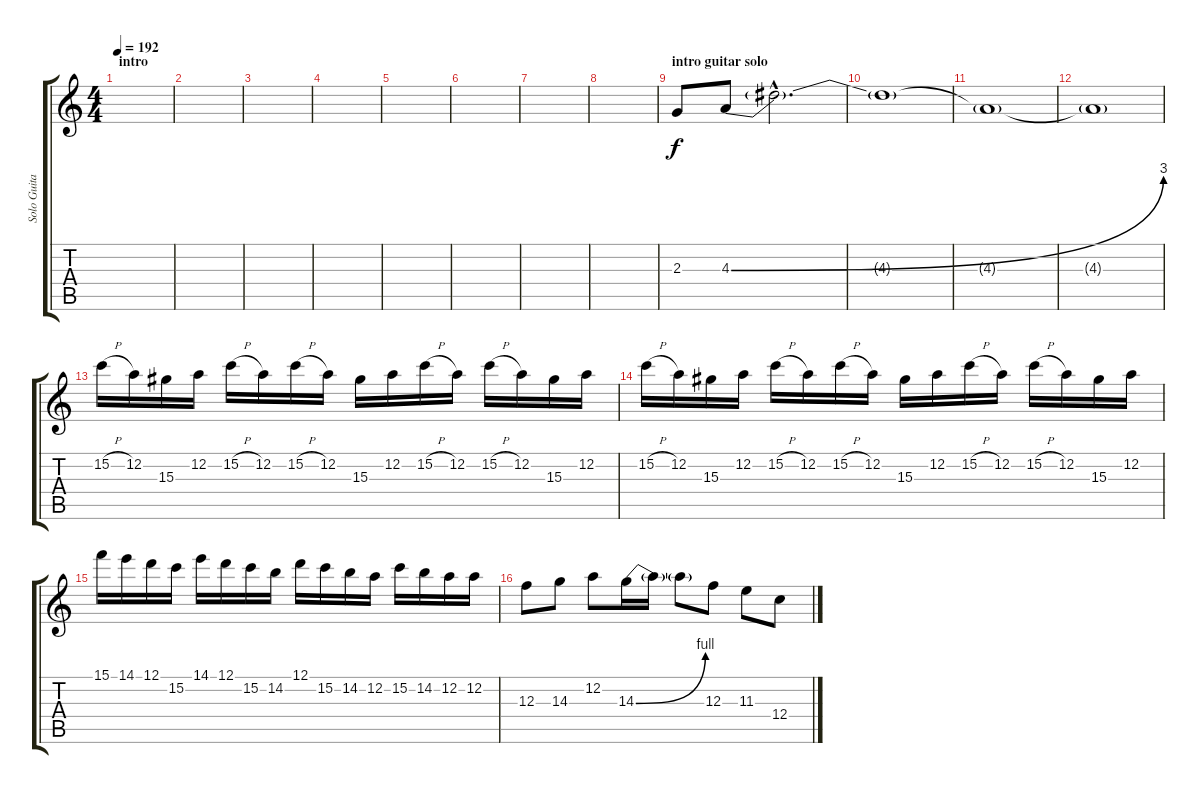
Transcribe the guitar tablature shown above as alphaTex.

\track ("Solo Guitar" "Solo Guita") {instrument distortionguitar}
\staff {score tabs}
\tuning (D4 A3 F3 C3 G2 D2) {hide}
\ts (4 4)
\section ("" "intro")
\tempo 192
\clef g2
\ks c
|
|
|
|
|
|
|
|
\section ("" "intro guitar solo")
2.3.8 4.3{be (bend 0 0 60 12)}.8 4.3{hac t}.2{d} |
4.3{t}.1 |
4.3{t}.1 |
4.3{t}.1 |
15.2{h}.16 12.2.16 15.3.16 12.2.16 15.2{h}.16 12.2.16 15.2{h}.16 12.2.16 15.3.16 12.2.16 15.2{h}.16 12.2.16 15.2{h}.16 12.2.16 15.3.16 12.2.16 |
15.2{h}.16 12.2.16 15.3.16 12.2.16 15.2{h}.16 12.2.16 15.2{h}.16 12.2.16 15.3.16 12.2.16 15.2{h}.16 12.2.16 15.2{h}.16 12.2.16 15.3.16 12.2.16 |
15.1.16 14.1.16 12.1.16 15.2.16 14.1.16 12.1.16 15.2.16 14.2.16 12.1.16 15.2.16 14.2.16 12.2.16 15.2.16 14.2.16 12.2.16 12.2.16 |
12.3.8 14.3.8 12.2.8 14.3{be (bend 0 0 60 4)}.16 14.3{t}.16 14.3{t}.8 12.3.8 11.3.8 12.4.8
